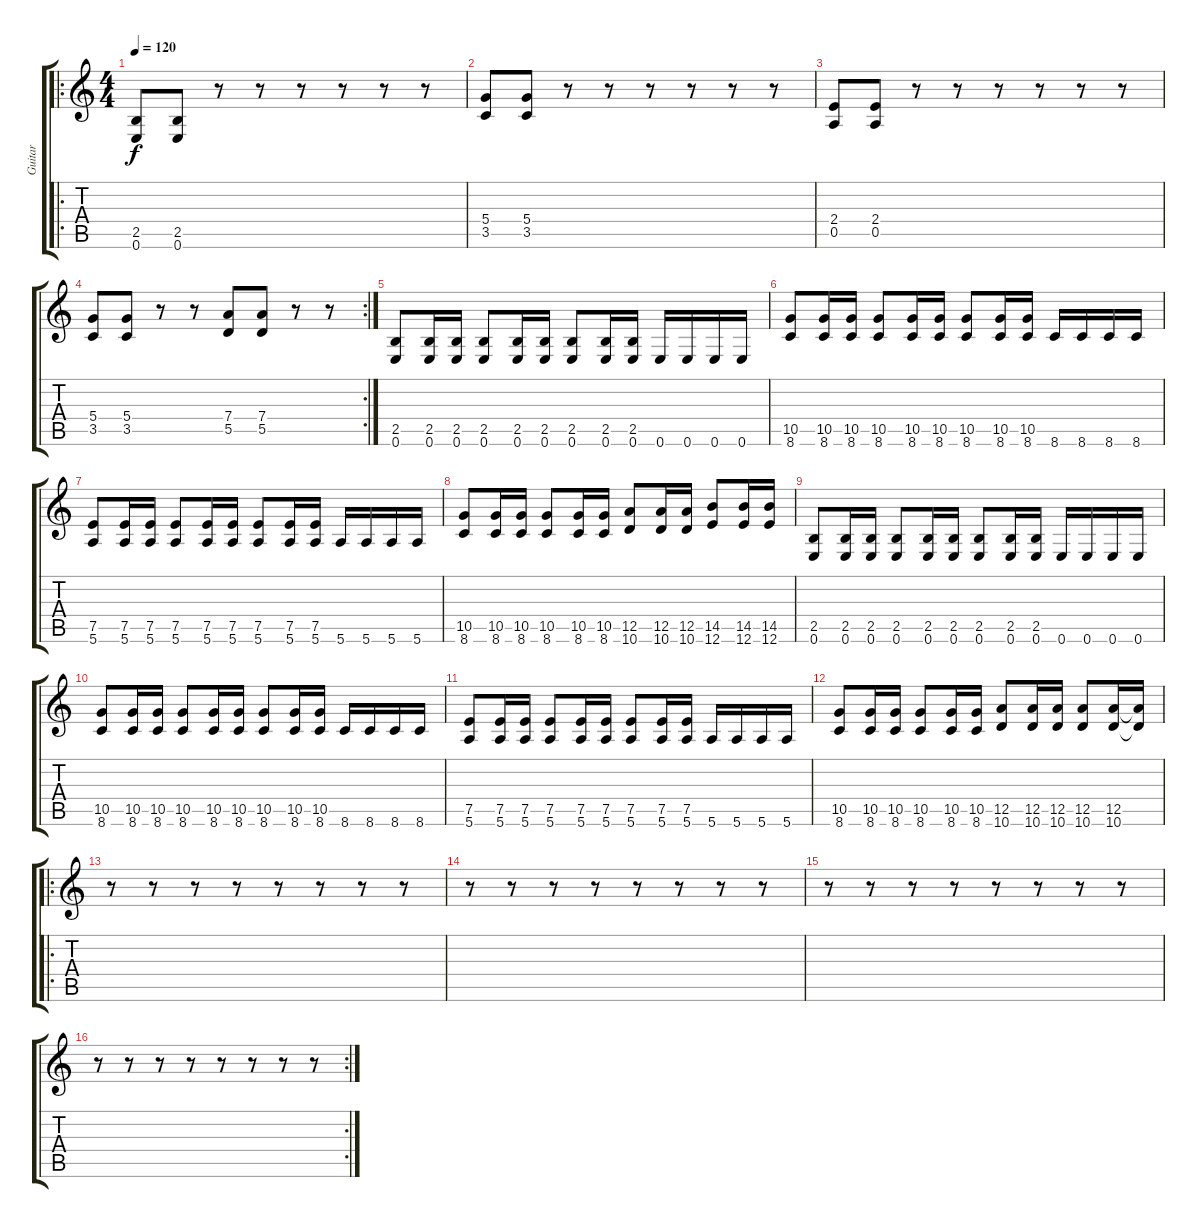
\track ("Guitar" "Guitar") {instrument distortionguitar}
\staff {score tabs}
\tuning (E4 B3 G3 D3 A2 E2) {hide}
\ro
\ts (4 4)
\tempo 120
\clef g2
\ks c
(2.5 0.6).8{dy f instrument distortionguitar} (2.5 0.6).8 r.8 r.8 r.8 r.8 r.8 r.8 |
(5.4 3.5).8 (5.4 3.5).8 r.8 r.8 r.8 r.8 r.8 r.8 |
(2.4 0.5).8 (2.4 0.5).8 r.8 r.8 r.8 r.8 r.8 r.8 |
\rc 2
(5.4 3.5).8 (5.4 3.5).8 r.8 r.8 (7.4 5.5).8 (7.4 5.5).8 r.8 r.8 |
(2.5 0.6).8 (2.5 0.6).16 (2.5 0.6).16 (2.5 0.6).8 (2.5 0.6).16 (2.5 0.6).16 (2.5 0.6).8 (2.5 0.6).16 (2.5 0.6).16 0.6.16 0.6.16 0.6.16 0.6.16 |
(10.5 8.6).8 (10.5 8.6).16 (10.5 8.6).16 (10.5 8.6).8 (10.5 8.6).16 (10.5 8.6).16 (10.5 8.6).8 (10.5 8.6).16 (10.5 8.6).16 8.6.16 8.6.16 8.6.16 8.6.16 |
(7.5 5.6).8 (7.5 5.6).16 (7.5 5.6).16 (7.5 5.6).8 (7.5 5.6).16 (7.5 5.6).16 (7.5 5.6).8 (7.5 5.6).16 (7.5 5.6).16 5.6.16 5.6.16 5.6.16 5.6.16 |
(10.5 8.6).8 (10.5 8.6).16 (10.5 8.6).16 (10.5 8.6).8 (10.5 8.6).16 (10.5 8.6).16 (12.5 10.6).8 (12.5 10.6).16 (12.5 10.6).16 (14.5 12.6).8 (14.5 12.6).16 (14.5 12.6).16 |
(2.5 0.6).8 (2.5 0.6).16 (2.5 0.6).16 (2.5 0.6).8 (2.5 0.6).16 (2.5 0.6).16 (2.5 0.6).8 (2.5 0.6).16 (2.5 0.6).16 0.6.16 0.6.16 0.6.16 0.6.16 |
(10.5 8.6).8 (10.5 8.6).16 (10.5 8.6).16 (10.5 8.6).8 (10.5 8.6).16 (10.5 8.6).16 (10.5 8.6).8 (10.5 8.6).16 (10.5 8.6).16 8.6.16 8.6.16 8.6.16 8.6.16 |
(7.5 5.6).8 (7.5 5.6).16 (7.5 5.6).16 (7.5 5.6).8 (7.5 5.6).16 (7.5 5.6).16 (7.5 5.6).8 (7.5 5.6).16 (7.5 5.6).16 5.6.16 5.6.16 5.6.16 5.6.16 |
(10.5 8.6).8 (10.5 8.6).16 (10.5 8.6).16 (10.5 8.6).8 (10.5 8.6).16 (10.5 8.6).16 (12.5 10.6).8 (12.5 10.6).16 (12.5 10.6).16 (12.5 10.6).8 (12.5 10.6).16 (12.5{t} 10.6{t}).16 |
\ro
r.8 r.8 r.8 r.8 r.8 r.8 r.8 r.8 |
r.8 r.8 r.8 r.8 r.8 r.8 r.8 r.8 |
r.8 r.8 r.8 r.8 r.8 r.8 r.8 r.8 |
\rc 2
r.8 r.8 r.8 r.8 r.8 r.8 r.8 r.8
